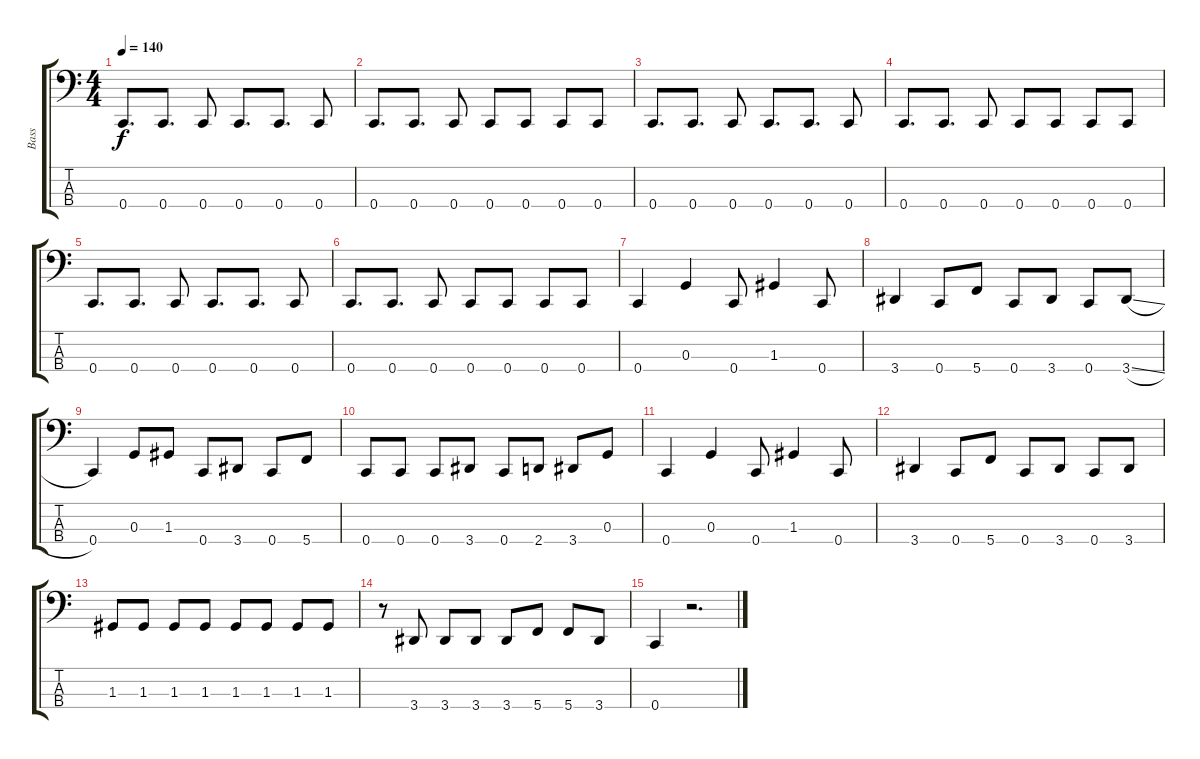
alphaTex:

\track ("Bass" "Bass") {instrument electricbassfinger}
\staff {score tabs}
\tuning (F2 C2 G1 C1) {hide}
\ts (4 4)
\tempo 140
\clef f4
\ks c
0.4.8{d dy f} 0.4.8{d} 0.4.8 0.4.8{d} 0.4.8{d} 0.4.8 |
0.4.8{d} 0.4.8{d} 0.4.8 0.4.8 0.4.8 0.4.8 0.4.8 |
0.4.8{d} 0.4.8{d} 0.4.8 0.4.8{d} 0.4.8{d} 0.4.8 |
0.4.8{d} 0.4.8{d} 0.4.8 0.4.8 0.4.8 0.4.8 0.4.8 |
0.4.8{d} 0.4.8{d} 0.4.8 0.4.8{d} 0.4.8{d} 0.4.8 |
0.4.8{d} 0.4.8{d} 0.4.8 0.4.8 0.4.8 0.4.8 0.4.8 |
0.4.4 0.3.4 0.4.8 1.3.4 0.4.8 |
3.4.4 0.4.8 5.4.8 0.4.8 3.4.8 0.4.8 3.4{sl}.8 |
0.4.4 0.3.8 1.3.8 0.4.8 3.4.8 0.4.8 5.4.8 |
0.4.8 0.4.8 0.4.8 3.4.8 0.4.8 2.4.8 3.4.8 0.3.8 |
0.4.4 0.3.4 0.4.8 1.3.4 0.4.8 |
3.4.4 0.4.8 5.4.8 0.4.8 3.4.8 0.4.8 3.4.8 |
1.3.8 1.3.8 1.3.8 1.3.8 1.3.8 1.3.8 1.3.8 1.3.8 |
r.8 3.4.8 3.4.8 3.4.8 3.4.8 5.4.8 5.4.8 3.4.8 |
0.4.4 r.2{d}
